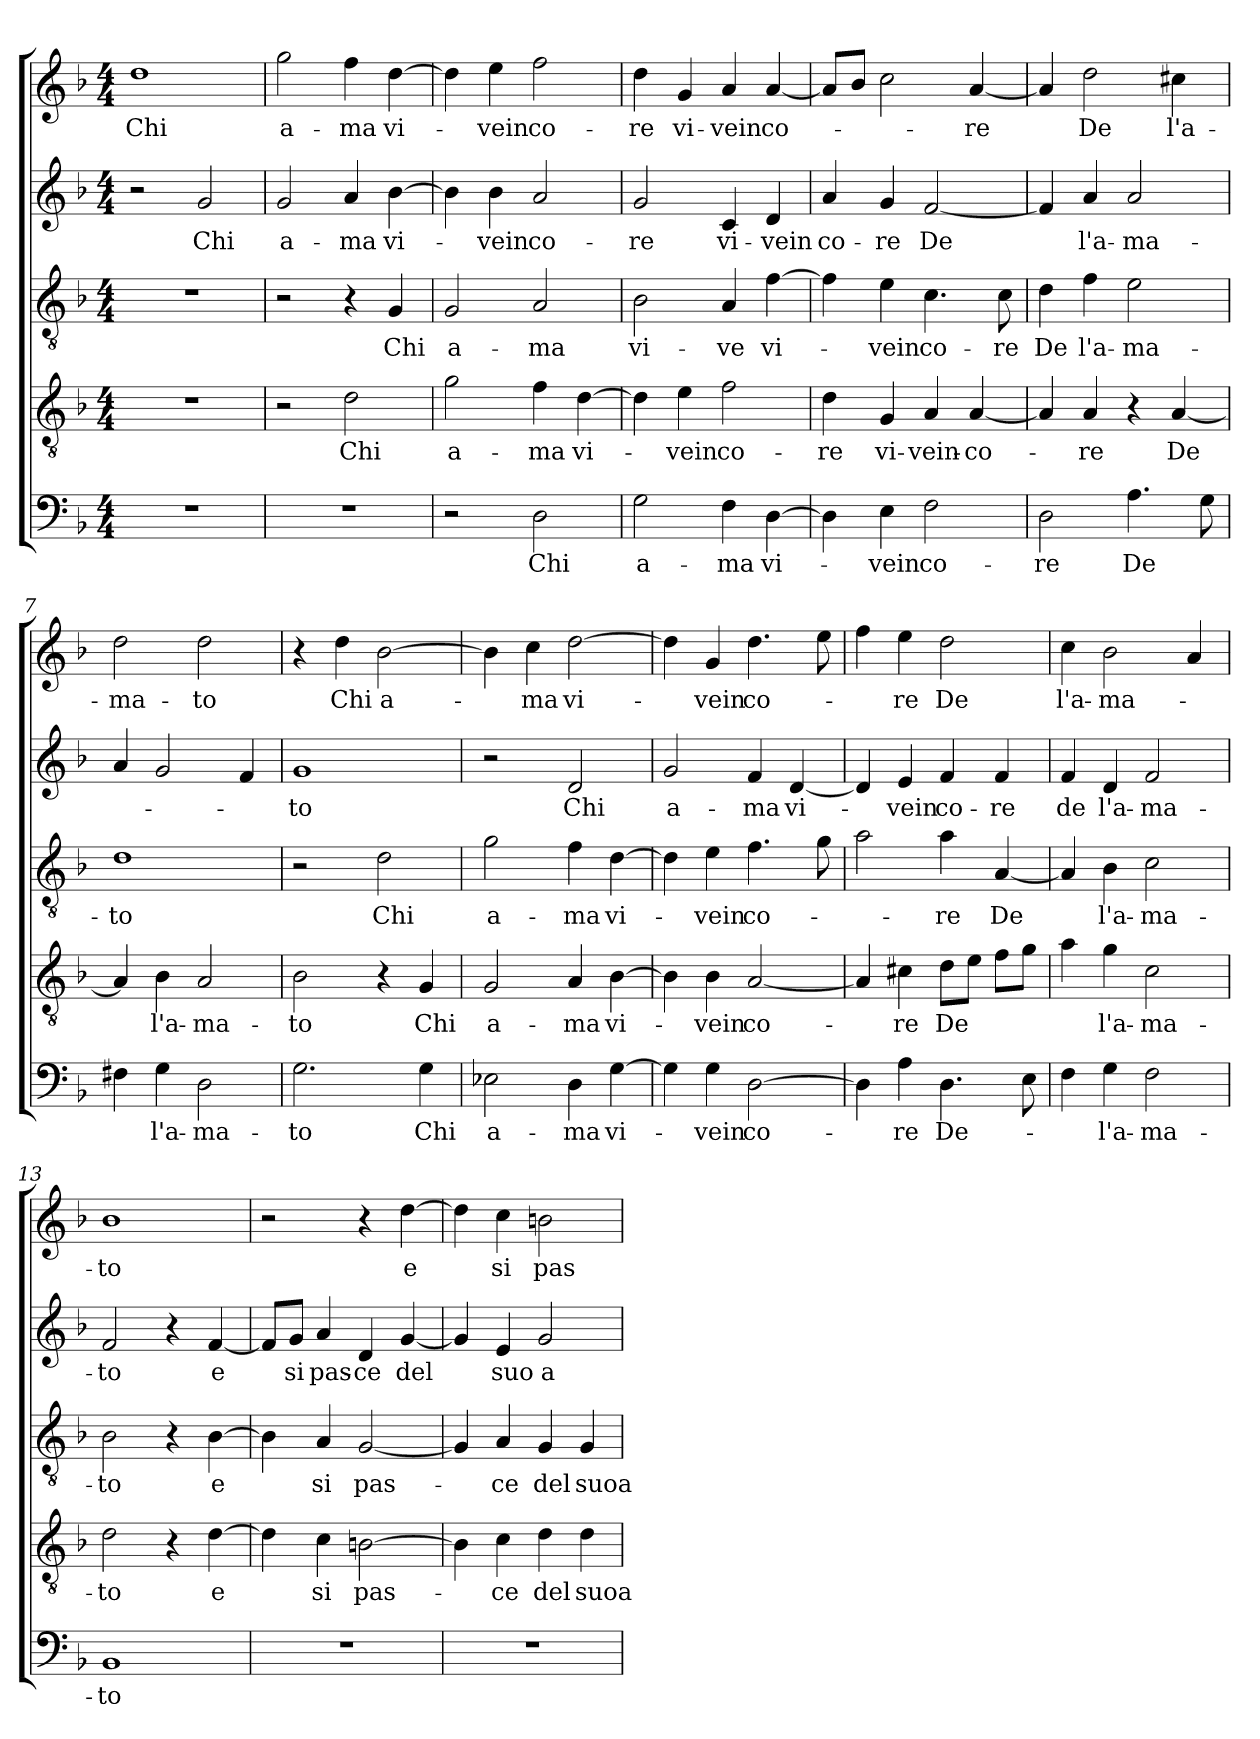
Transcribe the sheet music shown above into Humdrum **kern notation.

**kern	**text	**kern	**text	**kern	**text	**kern	**text	**kern	**text
*part5	*part5	*part4	*part4	*part3	*part3	*part2	*part2	*part1	*part1
*staff5	*staff5	*staff4	*staff4	*staff3	*staff3	*staff2	*staff2	*staff1	*staff1
*clefF4	*	*clefGv2	*	*clefGv2	*	*clefG2	*	*clefG2	*
*k[b-]	*	*k[b-]	*	*k[b-]	*	*k[b-]	*	*k[b-]	*
*M4/4	*	*M4/4	*	*M4/4	*	*M4/4	*	*M4/4	*
=1	=1	=1	=1	=1	=1	=1	=1	=1	=1
1r	.	1r	.	1r	.	2r	.	1dd\	Chi
.	.	.	.	.	.	2g/	Chi	.	.
=2	=2	=2	=2	=2	=2	=2	=2	=2	=2
1r	.	2r	.	2r	.	2g/	a-	2gg\	a-
.	.	2d\	Chi	4r	.	4a/	ma	4ff\	ma
.	.	.	.	4G/	Chi	[4b-\	vi-	[4dd\	vi-
=3	=3	=3	=3	=3	=3	=3	=3	=3	=3
2r	.	2g\	a-	2G/	a-	4b-\]	.	4dd\]	.
.	.	.	.	.	.	4b-\	vein	4ee\	vein
2D\	Chi	4f\	ma	2A/	ma	2a/	co-	2ff\	co-
.	.	[4d\	vi-	.	.	.	.	.	.
=4	=4	=4	=4	=4	=4	=4	=4	=4	=4
2G\	a-	4d\]	.	2B-\	vi-	2g/	re	4dd\	re
.	.	4e\	vein	.	.	.	.	4g/	vi-
4F\	ma	2f\	co-	4A/	ve	4c/	vi-	4a/	vein
[4D\	vi-	.	.	[4f\	vi-	4d/	vein	[4a/	co-
=5	=5	=5	=5	=5	=5	=5	=5	=5	=5
4D\]	.	4d\	re	4f\]	.	4a/	co-	8a/L]	.
.	.	.	.	.	.	.	.	8b-/J	.
4E\	vein	4G/	vi-	4e\	vein	4g/	re	2cc\	.
2F\	co-	4A/	vein-	4.c\	co-	[2f/	De	.	.
.	.	[4A/	co-	.	.	.	.	[4a/	re
.	.	.	.	8c\	re	.	.	.	.
=6	=6	=6	=6	=6	=6	=6	=6	=6	=6
2D\	re	4A/]	.	4d\	De	4f/]	.	4a/]	.
.	.	4A/	re	4f\	l'a-	4a/	l'a-	2dd\	De
4.A\	De	4r	.	2e\	ma-	2a/	ma-	.	.
.	.	[4A/	De	.	.	.	.	4cc#X\	l'a-
8G\	.	.	.	.	.	.	.	.	.
=7	=7	=7	=7	=7	=7	=7	=7	=7	=7
4F#X\	.	4A/]	.	1d\	to	4a/	.	2dd\	ma-
4G\	l'a-	4B-\	l'a-	.	.	2g/	.	.	.
2D\	ma-	2A/	ma-	.	.	.	.	2dd\	to
.	.	.	.	.	.	4f/	.	.	.
=8	=8	=8	=8	=8	=8	=8	=8	=8	=8
2.G\	to	2B-\	to	2r	.	1g/	to	4r	.
.	.	.	.	.	.	.	.	4dd\	Chi
.	.	4r	.	2d\	Chi	.	.	[2b-\	a-
4G\	Chi	4G/	Chi	.	.	.	.	.	.
=9	=9	=9	=9	=9	=9	=9	=9	=9	=9
2E-X\	a-	2G/	a-	2g\	a-	2r	.	4b-\]	.
.	.	.	.	.	.	.	.	4cc\	ma
4D\	ma	4A/	ma	4f\	ma	2d/	Chi	[2dd\	vi-
[4G\	vi-	[4B-\	vi-	[4d\	vi-	.	.	.	.
=10	=10	=10	=10	=10	=10	=10	=10	=10	=10
4G\]	.	4B-\]	.	4d\]	.	2g/	a-	4dd\]	.
4G\	vein	4B-\	vein	4e\	vein	.	.	4g/	vein
[2D\	co-	[2A/	co-	4.f\	co-	4f/	ma	4.dd\	co-
.	.	.	.	.	.	[4d/	vi-	.	.
.	.	.	.	8g\	.	.	.	8ee\	.
=11	=11	=11	=11	=11	=11	=11	=11	=11	=11
4D\]	.	4A/]	.	2a\	.	4d/]	.	4ff\	.
4A\	re	4c#X\	re	.	.	4e/	vein	4ee\	re
4.D\	De-	8d\L	De	4a\	re	4f/	co-	2dd\	De
.	.	8e\J	.	.	.	.	.	.	.
.	.	8f\L	.	[4A/	De	4f/	re	.	.
8E\	.	8g\J	.	.	.	.	.	.	.
=12	=12	=12	=12	=12	=12	=12	=12	=12	=12
4F\	.	4a\	.	4A/]	.	4f/	de	4cc\	l'a-
4G\	l'a-	4g\	l'a-	4B-\	l'a-	4d/	l'a-	2b-\	ma-
2F\	ma-	2c\	ma-	2c\	ma-	2f/	ma-	.	.
.	.	.	.	.	.	.	.	4a/	.
=13	=13	=13	=13	=13	=13	=13	=13	=13	=13
1BB-/	to	2d\	to	2B-\	to	2f/	to	1b-\	to
.	.	4r	.	4r	.	4r	.	.	.
.	.	[4d\	e	[4B-\	e	[4f/	e	.	.
=14	=14	=14	=14	=14	=14	=14	=14	=14	=14
1r	.	4d\]	.	4B-\]	.	8f/L]	.	2r	.
.	.	.	.	.	.	8g/J	si	.	.
.	.	4c\	si	4A/	si	4a/	pas-	.	.
.	.	[2Bn\	pas-	[2G/	pas-	4d/	ce	4r	.
.	.	.	.	.	.	[4g/	del	[4dd\	e
=15	=15	=15	=15	=15	=15	=15	=15	=15	=15
1r	.	4B\]	.	4G/]	.	4g/]	.	4dd\]	.
.	.	4c\	ce	4A/	ce	4e/	suo	4cc\	si
.	.	4d\	del	4G/	del	2g/	a-	2bn\	pas-
.	.	4d\	suoa-	4G/	suoa-	.	.	.	.
=	=	=	=	=	=	=	=	=	=
*-	*-	*-	*-	*-	*-	*-	*-	*-	*-
